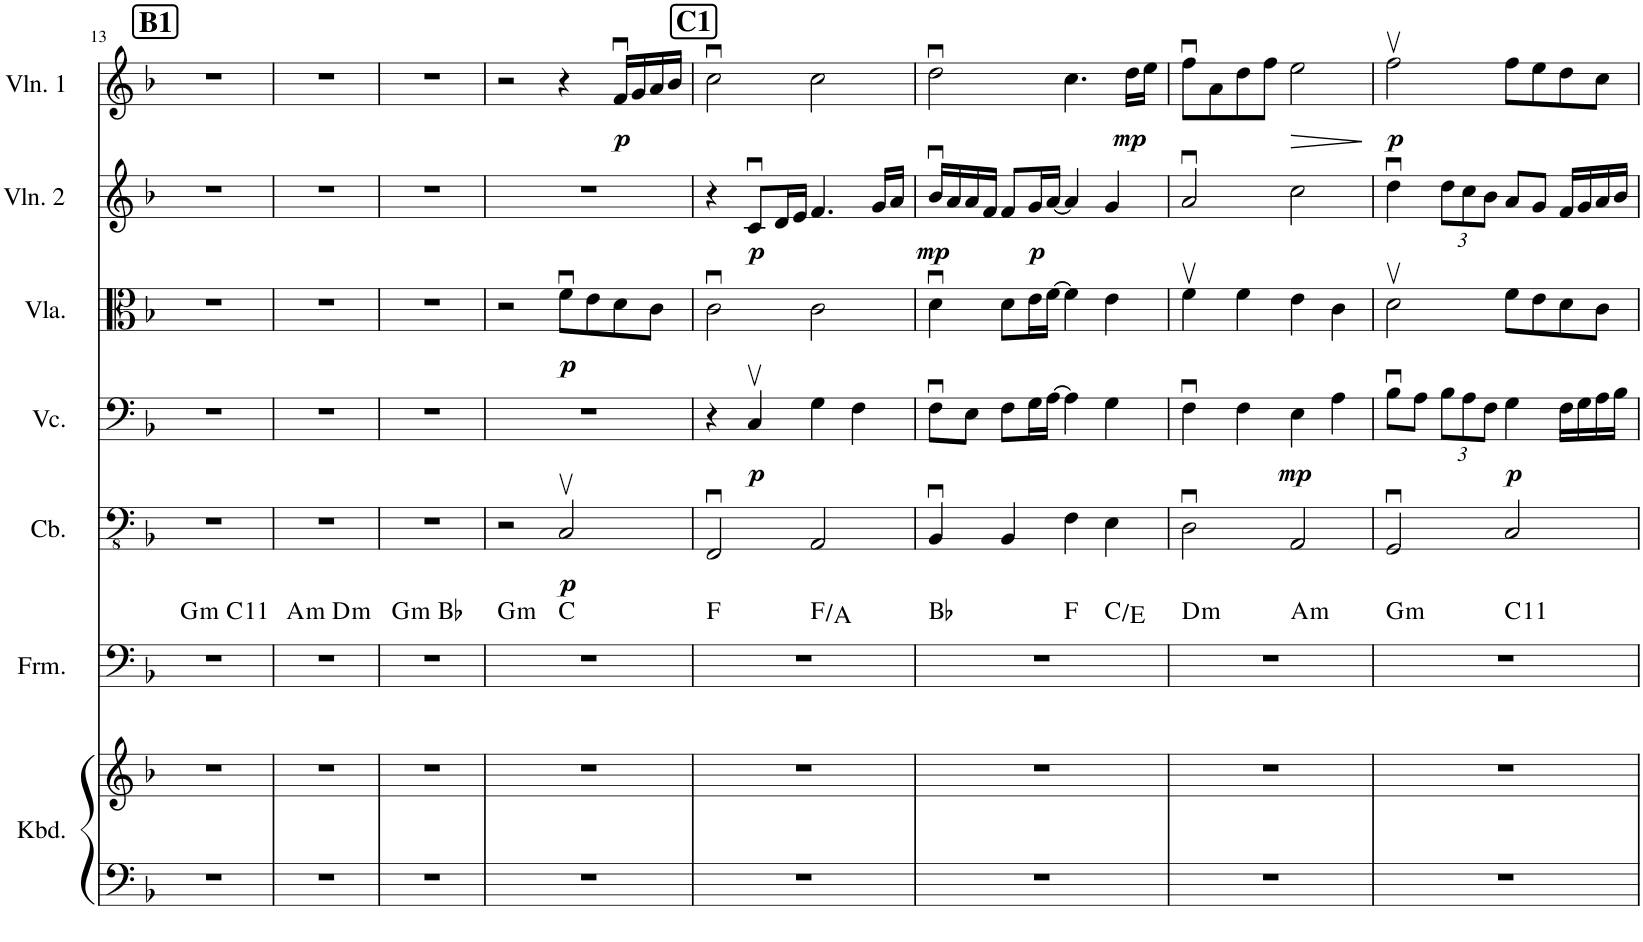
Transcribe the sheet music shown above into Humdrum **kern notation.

**kern	**kern	**kern	**harte	**kern	**dynam	**kern	**dynam	**kern	**dynam	**kern	**dynam	**kern	**dynam
*part7	*part7	*part6	*part6	*part5	*part5	*part4	*part4	*part3	*part3	*part2	*part2	*part1	*part1
*staff8	*staff7	*staff6	*	*staff5	*staff5	*staff4	*staff4	*staff3	*staff3	*staff2	*staff2	*staff1	*staff1
*I"Keyboard	*	*I"Form	*	*I"Contrabass	*	*I"Violoncello	*	*I"Viola	*	*I"Violin 2	*	*I"Violin 1	*
*I'Kbd.	*	*I'Frm.	*	*I'Cb.	*	*I'Vc.	*	*I'Vla.	*	*I'Vln. 2	*	*I'Vln. 1	*
!!LO:PB:g=z
*clefF4	*clefG2	*clefF4	*	*clefFv4	*	*clefF4	*	*clefC3	*	*clefG2	*	*clefG2	*
*	*	*	*	*Trd7c12	*	*	*	*	*	*	*	*	*
*k[b-]	*k[b-]	*k[b-]	*	*k[b-]	*	*k[b-]	*	*k[b-]	*	*k[b-]	*	*k[b-]	*
*M4/4	*M4/4	*M4/4	*	*M4/4	*	*M4/4	*	*M4/4	*	*M4/4	*	*M4/4	*
!!LO:REH:place=s1:a:B:cj:fs=14:t=B1
=13	=13	=13	=13	=13	=13	=13	=13	=13	=13	=13	=13	=13	=13
!	!	!	!LO:H:kt=m	!	!	!	!	!	!	!	!	!	!
*	*	*^	*	*	*	*	*	*	*	*	*	*	*
1r	1r	1r	2ryy	G:min	1r	.	1r	.	1r	.	1r	.	1r	.
!	!	!	!	!LO:H:kt=11	!	!	!	!	!	!	!	!	!	!
.	.	.	2ryy	C:9(11)	.	.	.	.	.	.	.	.	.	.
=14	=14	=14	=14	=14	=14	=14	=14	=14	=14	=14	=14	=14	=14	=14
!	!	!	!	!LO:H:kt=m	!	!	!	!	!	!	!	!	!	!
1r	1r	1r	2ryy	A:min	1r	.	1r	.	1r	.	1r	.	1r	.
!	!	!	!	!LO:H:kt=m	!	!	!	!	!	!	!	!	!	!
.	.	.	2ryy	D:min	.	.	.	.	.	.	.	.	.	.
=15	=15	=15	=15	=15	=15	=15	=15	=15	=15	=15	=15	=15	=15	=15
!	!	!	!	!LO:H:kt=m	!	!	!	!	!	!	!	!	!	!
1r	1r	1r	2ryy	G:min	1r	.	1r	.	1r	.	1r	.	1r	.
.	.	.	2ryy	Bb:maj	.	.	.	.	.	.	.	.	.	.
=16	=16	=16	=16	=16	=16	=16	=16	=16	=16	=16	=16	=16	=16	=16
!	!	!	!	!LO:H:kt=m	!	!	!	!	!	!	!	!	!	!
1r	1r	1r	2ryy	G:min	2r	.	1r	.	2r	.	1r	.	2r	.
!	!	!	!	!	!	!LO:DY:b	!	!	!	!LO:DY:b	!	!	!	!
.	.	.	2ryy	C:maj	2CCv/	p	.	.	8fu\L	p	.	.	4r	.
.	.	.	.	.	.	.	.	.	8e\	.	.	.	.	.
!	!	!	!	!	!	!	!	!	!	!	!	!	!	!LO:DY:b
.	.	.	.	.	.	.	.	.	8d\	.	.	.	16fu/LL	p
.	.	.	.	.	.	.	.	.	.	.	.	.	16g/	.
.	.	.	.	.	.	.	.	.	8c\J	.	.	.	16a/	.
.	.	.	.	.	.	.	.	.	.	.	.	.	16b-/JJ	.
!!LO:REH:place=s1:a:B:cj:fs=14:t=C1
=17	=17	=17	=17	=17	=17	=17	=17	=17	=17	=17	=17	=17	=17	=17
1r	1r	1r	2ryy	F:maj	2FFFu/	.	4r	.	2cu\	.	4r	.	2ccu\	.
!	!	!	!	!	!	!	!	!LO:DY:b	!	!	!	!LO:DY:b	!	!
.	.	.	.	.	.	.	4Cv/	p	.	.	8cu/L	p	.	.
.	.	.	.	.	.	.	.	.	.	.	16d/L	.	.	.
.	.	.	.	.	.	.	.	.	.	.	16e/JJ	.	.	.
.	.	.	2ryy	F:maj/3	2AAA/	.	4G\	.	2c\	.	4.f/	.	2cc\	.
.	.	.	.	.	.	.	4F\	.	.	.	.	.	.	.
.	.	.	.	.	.	.	.	.	.	.	16g/LL	.	.	.
.	.	.	.	.	.	.	.	.	.	.	16a/JJ	.	.	.
=18	=18	=18	=18	=18	=18	=18	=18	=18	=18	=18	=18	=18	=18	=18
!	!	!	!	!	!	!	!	!	!	!	!	!LO:DY:b	!	!
*	*	*	*^	*	*	*	*	*	*	*	*	*	*	*
1r	1r	1r	2ryy	2.ryy	Bb:maj	4BBB-u/	.	8Fu\L	.	4du\	.	16b-u/LL	mp	2ddu\	.
.	.	.	.	.	.	.	.	.	.	.	.	16a/	.	.	.
.	.	.	.	.	.	.	.	8E\J	.	.	.	16a/	.	.	.
.	.	.	.	.	.	.	.	.	.	.	.	16f/JJ	.	.	.
.	.	.	.	.	.	4BBB-/	.	8F\L	.	8d\L	.	8f/L	.	.	.
!	!	!	!	!	!	!	!	!	!	!	!	!	!LO:DY:b	!	!
.	.	.	.	.	.	.	.	16G\L	.	16e\L	.	16g/L	p	.	.
.	.	.	.	.	.	.	.	[16A\JJ	.	[16f\JJ	.	[16a/JJ	.	.	.
.	.	.	2ryy	.	F:maj	4FF\	.	4A\]	.	4f\]	.	4a/]	.	4.cc\	.
.	.	.	.	4ryy	C:maj/3	4EE\	.	4G\	.	4e\	.	4g/	.	.	.
!	!	!	!	!	!	!	!	!	!	!	!	!	!	!	!LO:DY:b
.	.	.	.	.	.	.	.	.	.	.	.	.	.	16dd\LL	mp
.	.	.	.	.	.	.	.	.	.	.	.	.	.	16ee\JJ	.
=19	=19	=19	=19	=19	=19	=19	=19	=19	=19	=19	=19	=19	=19	=19	=19
!	!	!	!	!	!LO:H:kt=m	!	!	!	!	!	!	!	!	!	!
*	*	*	*v	*v	*	*	*	*	*	*	*	*	*	*	*
1r	1r	1r	2ryy	D:min	2DDu\	.	4Fu\	.	4fv\	.	2au/	.	8ffu\L	.
.	.	.	.	.	.	.	.	.	.	.	.	.	8a\	.
.	.	.	.	.	.	.	4F\	.	4f\	.	.	.	8dd\	.
.	.	.	.	.	.	.	.	.	.	.	.	.	8ff\J	.
!	!	!	!	!LO:H:kt=m	!	!	!	!LO:DY:b	!	!	!	!	!	!LO:HP:b
.	.	.	2ryy	A:min	2AAA/	.	4E\	mp	4e\	.	2cc\	.	2ee\	>
.	.	.	.	.	.	.	4A\	.	4c\	.	.	.	.	.
.	.	.	.	.	.	.	.	.	.	.	.	.	.	]
=20	=20	=20	=20	=20	=20	=20	=20	=20	=20	=20	=20	=20	=20	=20
!	!	!	!	!LO:H:kt=m	!	!	!	!	!	!	!	!	!	!LO:DY:b
1r	1r	1r	2ryy	G:min	2GGGu/	.	8B-u\L	.	2dv\	.	4ddu\	.	2ffv\	p
.	.	.	.	.	.	.	8A\J	.	.	.	.	.	.	.
*	*	*	*	*	*	*	*Xbrackettup	*	*	*	*Xbrackettup	*	*	*
.	.	.	.	.	.	.	12B-\L	.	.	.	12dd\L	.	.	.
.	.	.	.	.	.	.	12A\	.	.	.	12cc\	.	.	.
.	.	.	.	.	.	.	12F\J	.	.	.	12b-\J	.	.	.
!	!	!	!	!LO:H:kt=11	!	!	!	!LO:DY:b	!	!	!	!	!	!
.	.	.	2ryy	C:9(11)	2CC/	.	4G\	p	8f\L	.	8a/L	.	8ff\L	.
.	.	.	.	.	.	.	.	.	8e\	.	8g/J	.	8ee\	.
.	.	.	.	.	.	.	16F\LL	.	8d\	.	16f/LL	.	8dd\	.
.	.	.	.	.	.	.	16G\	.	.	.	16g/	.	.	.
.	.	.	.	.	.	.	16A\	.	8c\J	.	16a/	.	8cc\J	.
.	.	.	.	.	.	.	16B-\JJ	.	.	.	16b-/JJ	.	.	.
*	*	*v	*v	*	*	*	*	*	*	*	*	*	*	*
=	=	=	=	=	=	=	=	=	=	=	=	=	=
*-	*-	*-	*-	*-	*-	*-	*-	*-	*-	*-	*-	*-	*-
